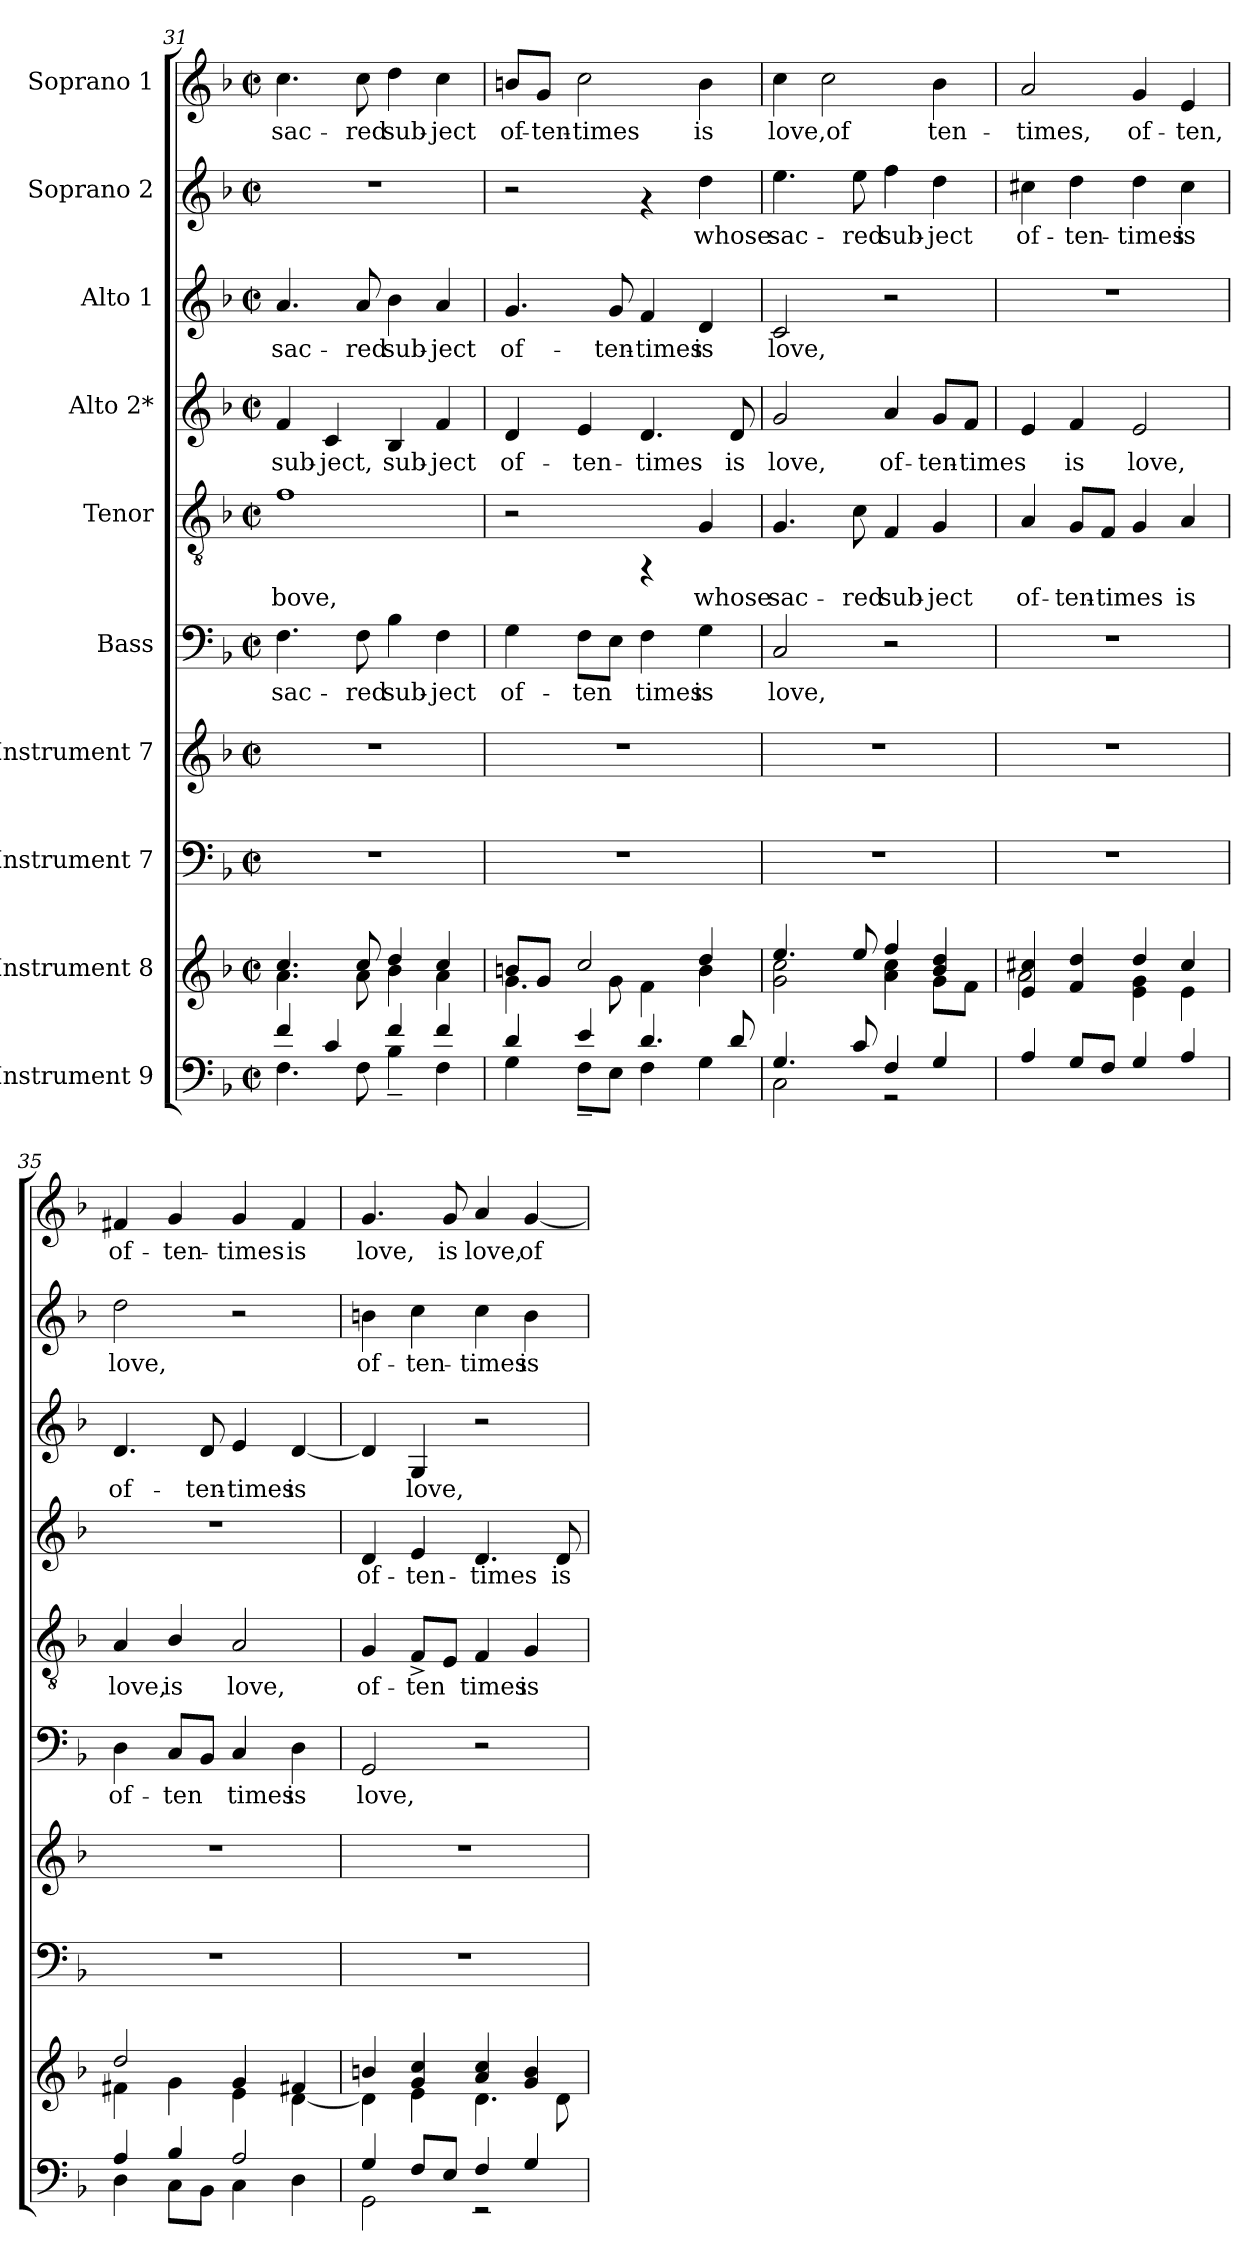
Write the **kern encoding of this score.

**kern	**kern	**kern	**kern	**kern	**text	**kern	**text	**kern	**text	**kern	**text	**kern	**text	**kern	**text
*part10	*part9	*part8	*part7	*part6	*part6	*part5	*part5	*part4	*part4	*part3	*part3	*part2	*part2	*part1	*part1
*staff10	*staff9	*staff8	*staff7	*staff6	*staff6	*staff5	*staff5	*staff4	*staff4	*staff3	*staff3	*staff2	*staff2	*staff1	*staff1
*I"Instrument 9	*I"Instrument 8	*I"Instrument 7	*I"Instrument 7	*I"Bass	*	*I"Tenor	*	*I"Alto 2*	*	*I"Alto 1	*	*I"Soprano 2	*	*I"Soprano 1	*
*clefF4	*clefG2	*clefF4	*clefG2	*clefF4	*	*clefGv2	*	*clefG2	*	*clefG2	*	*clefG2	*	*clefG2	*
*k[b-]	*k[b-]	*k[b-]	*k[b-]	*k[b-]	*	*k[b-]	*	*k[b-]	*	*k[b-]	*	*k[b-]	*	*k[b-]	*
*F:	*F:	*F:	*F:	*F:	*	*F:	*	*F:	*	*F:	*	*F:	*	*F:	*
*M2/2	*M2/2	*M2/2	*M2/2	*M2/2	*	*M2/2	*	*M2/2	*	*M2/2	*	*M2/2	*	*M2/2	*
*met(c|)	*met(c|)	*met(c|)	*met(c|)	*met(c|)	*	*met(c|)	*	*met(c|)	*	*met(c|)	*	*met(c|)	*	*met(c|)	*
=31	=31	=31	=31	=31	=31	=31	=31	=31	=31	=31	=31	=31	=31	=31	=31
*^	*^	*	*	*	*	*	*	*	*	*	*	*	*	*	*
!	!	!	!	!	!	!	!LO:LY:b:cj	!	!LO:LY:b:cj	!	!LO:LY:b:cj	!	!LO:LY:b:cj	!	!	!	!LO:LY:b:cj
4f/	4.F\	4.cc/	4.a\	1r	1r	4.F\	sac-	1f	-bove,	4f/	sub-	4.a/	sac-	1r	.	4.cc\	sac-
!	!	!	!	!	!	!	!	!	!	!	!LO:LY:b:cj	!	!	!	!	!	!
4c/	.	.	.	.	.	.	.	.	.	4c/	-ject,	.	.	.	.	.	.
!	!	!	!	!	!	!	!LO:LY:b:cj	!	!	!	!	!	!LO:LY:b:cj	!	!	!	!LO:LY:b:cj
.	8F\	8cc/	8a\	.	.	8F\	-red	.	.	.	.	8a/	-red	.	.	8cc\	-red
!	!	!	!	!	!	!	!LO:LY:b:cj	!	!	!	!LO:LY:b:cj	!	!LO:LY:b:cj	!	!	!	!LO:LY:b:cj
4f/	4B-~>\	4dd/	4b-\	.	.	4B-\	sub-	.	.	4B-/	sub-	4b-\	sub-	.	.	4dd\	sub-
!	!	!	!	!	!	!	!LO:LY:b:cj	!	!	!	!LO:LY:b:cj	!	!LO:LY:b:cj	!	!	!	!LO:LY:b:cj
4f/	4F\	4cc/	4a\	.	.	4F\	-ject	.	.	4f/	-ject	4a/	-ject	.	.	4cc\	-ject
=32	=32	=32	=32	=32	=32	=32	=32	=32	=32	=32	=32	=32	=32	=32	=32	=32	=32
!	!	!	!	!	!	!	!LO:LY:b:cj	!	!	!	!LO:LY:b:cj	!	!LO:LY:b:cj	!	!	!	!LO:LY:b:cj
4d/	4G\	8bn/L	4.g\	1r	1r	4G\	of-	2r	.	4d/	of-	4.g/	of-	2r	.	8bn/L	of-
!	!	!	!	!	!	!	!	!	!	!	!	!	!	!	!	!	!LO:LY:b:cj
.	.	8g/J	.	.	.	.	.	.	.	.	.	.	.	.	.	8g/J	-ten-
!	!	!	!	!	!	!	!LO:LY:b:cj	!	!	!	!LO:LY:b:cj	!	!	!	!	!	!LO:LY:b:cj
4e/	8F~>\L	2cc/	.	.	.	8F\L	-ten-	.	.	4e/	-ten-	.	.	.	.	2cc\	-times
!	!	!	!	!	!	!	!LO:LY:b:cj	!	!	!	!	!	!LO:LY:b:cj	!	!	!	!
.	8E\J	.	8g\	.	.	8E\J	--	.	.	.	.	8g/	-ten-	.	.	.	.
!	!	!	!	!	!	!	!LO:LY:b:cj	!	!	!	!LO:LY:b:cj	!	!LO:LY:b:cj	!	!	!	!
4.d/	4F\	.	4f\	.	.	4F\	-times	4rFF	.	4.d/	-times	4f/	-times	4rf	.	.	.
!	!	!	!	!	!	!	!LO:LY:b:cj	!	!LO:LY:b:cj	!	!	!	!LO:LY:b:cj	!	!LO:LY:b:cj	!	!LO:LY:b:cj
.	4G\	4dd/	4b\	.	.	4G\	is	4G/	whose	.	.	4d/	is	4dd\	whose	4b\	is
!	!	!	!	!	!	!	!	!	!	!	!LO:LY:b:cj	!	!	!	!	!	!
8d/	.	.	.	.	.	.	.	.	.	8d/	is	.	.	.	.	.	.
=33	=33	=33	=33	=33	=33	=33	=33	=33	=33	=33	=33	=33	=33	=33	=33	=33	=33
!	!	!	!	!	!	!	!LO:LY:b:cj	!	!LO:LY:b:cj	!	!LO:LY:b:cj	!	!LO:LY:b:cj	!	!LO:LY:b:cj	!	!LO:LY:b:cj
4.G/	2C\	4.ee/	2cc\ 2g\	1r	1r	2C/	love,	4.G/	sac-	2g/	love,	2c/	love,	4.ee\	sac-	4cc\	love,of-
!	!	!	!	!	!	!	!	!	!	!	!	!	!	!	!	!	!LO:LY:b:cj
.	.	.	.	.	.	.	.	.	.	.	.	.	.	.	.	2cc\	--
!	!	!	!	!	!	!	!	!	!LO:LY:b:cj	!	!	!	!	!	!LO:LY:b:cj	!	!
8c/	.	8ee/	.	.	.	.	.	8c\	-red	.	.	.	.	8ee\	-red	.	.
!	!	!	!	!	!	!	!	!	!LO:LY:b:cj	!	!LO:LY:b:cj	!	!	!	!LO:LY:b:cj	!	!
4F/	2r	4ff/	4cc\ 4a\	.	.	2r	.	4F/	sub-	4a/	of-	2r	.	4ff\	sub-	.	.
!	!	!	!	!	!	!	!	!	!LO:LY:b:cj	!	!LO:LY:b:cj	!	!	!	!LO:LY:b:cj	!	!LO:LY:b:cj
4G/	.	4dd/ 4b-/	8g\L	.	.	.	.	4G/	-ject	8g/L	-ten-	.	.	4dd\	-ject	4b-\	-ten-
!	!	!	!	!	!	!	!	!	!	!	!LO:LY:b:cj	!	!	!	!	!	!
.	.	.	8f\J	.	.	.	.	.	.	8f/J	-times	.	.	.	.	.	.
*v	*v	*	*	*	*	*	*	*	*	*	*	*	*	*	*	*	*
=34	=34	=34	=34	=34	=34	=34	=34	=34	=34	=34	=34	=34	=34	=34	=34	=34
!	!	!	!	!	!	!	!	!LO:LY:b:cj	!	!LO:LY:b:cj	!	!	!	!LO:LY:b:cj	!	!LO:LY:b:cj
4A/	4cc#X/ 4e/	2a\	1r	1r	1r	.	4A/	of-	4e/	.	1r	.	4cc#X\	of-	2a/	-times,
!	!	!	!	!	!	!	!	!LO:LY:b:cj	!	!LO:LY:b:cj	!	!	!	!LO:LY:b:cj	!	!
8G/L	4dd/ 4f/	.	.	.	.	.	8G/L	-ten-	4f/	is	.	.	4dd\	-ten-	.	.
!	!	!	!	!	!	!	!	!LO:LY:b:cj	!	!	!	!	!	!	!	!
8F/J	.	.	.	.	.	.	8F/J	-times	.	.	.	.	.	.	.	.
!	!	!	!	!	!	!	!	!LO:LY:b:cj	!	!LO:LY:b:cj	!	!	!	!LO:LY:b:cj	!	!LO:LY:b:cj
4G/	4dd/	4g\ 4e\	.	.	.	.	4G/	.	2e/	love,	.	.	4dd\	-times	4g/	of-
!	!	!	!	!	!	!	!	!LO:LY:b:cj	!	!	!	!	!	!LO:LY:b:cj	!	!LO:LY:b:cj
4A/	4cc#/	4e\	.	.	.	.	4A/	is	.	.	.	.	4cc#\	is	4e/	-ten,
=35	=35	=35	=35	=35	=35	=35	=35	=35	=35	=35	=35	=35	=35	=35	=35	=35
*^	*	*	*	*	*	*	*	*	*	*	*	*	*	*	*	*
!	!	!	!	!	!	!	!LO:LY:b:cj	!	!LO:LY:b:cj	!	!	!	!LO:LY:b:cj	!	!LO:LY:b:cj	!	!LO:LY:b:cj
4A/	4D\	2dd/	4f#X\	1r	1r	4D\	of-	4A/	love,	1r	.	4.d/	of-	2dd\	love,	4f#X/	of-
!	!	!	!	!	!	!	!LO:LY:b:cj	!	!LO:LY:b:cj	!	!	!	!	!	!	!	!LO:LY:b:cj
4B-/	8C\L	.	4g\	.	.	8C/L	-ten-	4B-/	is	.	.	.	.	.	.	4g/	-ten-
!	!	!	!	!	!	!	!LO:LY:b:cj	!	!	!	!	!	!LO:LY:b:cj	!	!	!	!
.	8BB-\J	.	.	.	.	8BB-/J	--	.	.	.	.	8d/	-ten-	.	.	.	.
!	!	!	!	!	!	!	!LO:LY:b:cj	!	!LO:LY:b:cj	!	!	!	!LO:LY:b:cj	!	!	!	!LO:LY:b:cj
2A/	4C\	4g/	4e\	.	.	4C/	-times	2A/	love,	.	.	4e/	-times	2r	.	4g/	-times
!	!	!	!	!	!	!	!LO:LY:b:cj	!	!	!	!	!	!LO:LY:b:cj	!	!	!	!LO:LY:b:cj
.	4D\	4f#X/	[<4d\	.	.	4D\	is	.	.	.	.	[<4d/	is	.	.	4f#/	is
!!LO:PB:g=z
=36	=36	=36	=36	=36	=36	=36	=36	=36	=36	=36	=36	=36	=36	=36	=36	=36	=36
!	!	!	!	!	!	!	!LO:LY:b:cj	!	!LO:LY:b:cj	!	!LO:LY:b:cj	!	!LO:LY:b:cj	!	!LO:LY:b:cj	!	!LO:LY:b:cj
4G/	2GG\	4bn/	4d\]	1r	1r	2GG/	love,	4G/	of-	4d/	of-	4d/]	.	4bn\	of-	4.g/	love,
!	!	!	!	!	!	!	!	!	!LO:LY:b:cj	!	!LO:LY:b:cj	!	!LO:LY:b:cj	!	!LO:LY:b:cj	!	!
8F/L	.	4cc/ 4g/	4e\	.	.	.	.	8F^>/L	-ten-	4e/	-ten-	4G/	love,	4cc\	-ten-	.	.
!	!	!	!	!	!	!	!	!	!LO:LY:b:cj	!	!	!	!	!	!	!	!LO:LY:b:cj
8E/J	.	.	.	.	.	.	.	8E/J	--	.	.	.	.	.	.	8g/	is
!	!	!	!	!	!	!	!	!	!LO:LY:b:cj	!	!LO:LY:b:cj	!	!	!	!LO:LY:b:cj	!	!LO:LY:b:cj
4F/	2r	4cc/ 4a/	4.d\	.	.	2r	.	4F/	-times	4.d/	-times	2r	.	4cc\	-times	4a/	love,
!	!	!	!	!	!	!	!	!	!LO:LY:b:cj	!	!	!	!	!	!LO:LY:b:cj	!	!LO:LY:b:cj
4G/	.	4b/ 4g/	.	.	.	.	.	4G/	is	.	.	.	.	4b\	is	[<4g/	of-
!	!	!	!	!	!	!	!	!	!	!	!LO:LY:b:cj	!	!	!	!	!	!
.	.	.	8d\	.	.	.	.	.	.	8d/	is	.	.	.	.	.	.
*v	*v	*	*	*	*	*	*	*	*	*	*	*	*	*	*	*	*
*	*v	*v	*	*	*	*	*	*	*	*	*	*	*	*	*	*
=	=	=	=	=	=	=	=	=	=	=	=	=	=	=	=
*-	*-	*-	*-	*-	*-	*-	*-	*-	*-	*-	*-	*-	*-	*-	*-
